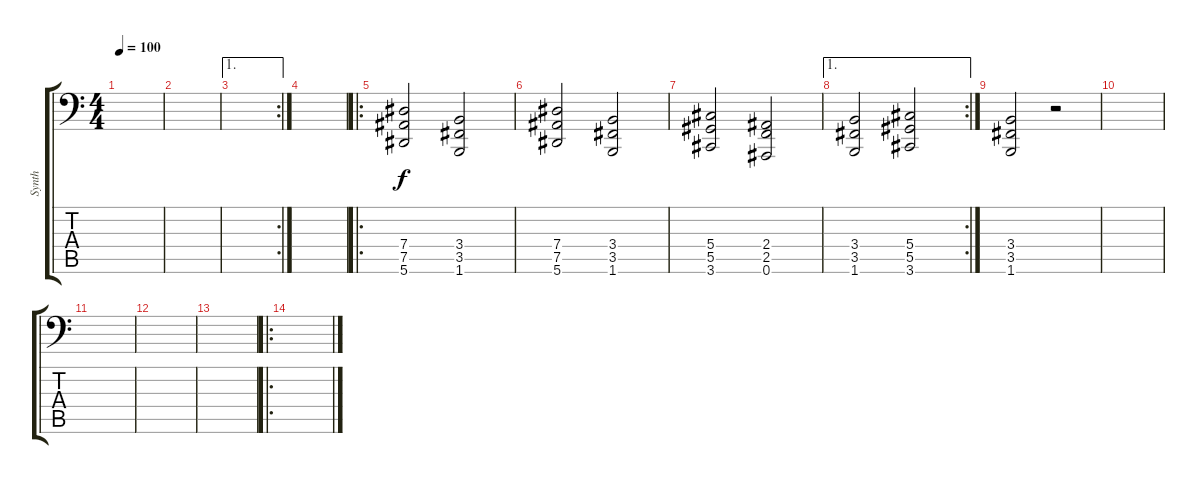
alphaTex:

\track ("Synth" "Synth") {instrument synthvoice}
\staff {score tabs}
\tuning (Bb3 F3 Db3 Ab2 Eb2 Bb1) {hide}
\ts (4 4)
\tempo 100
\clef f4
\ks c
|
|
\ae 1
\rc 2
|
|
\ro
(7.4 7.5 5.6).2 (3.4 3.5 1.6).2 |
(7.4 7.5 5.6).2 (3.4 3.5 1.6).2 |
(5.4 5.5 3.6).2 (2.4 2.5 0.6).2 |
\ae 1
\rc 2
(3.4 3.5 1.6).2 (5.4 5.5 3.6).2 |
(3.4 3.5 1.6).2 r.2 |
|
|
|
|
\ro
